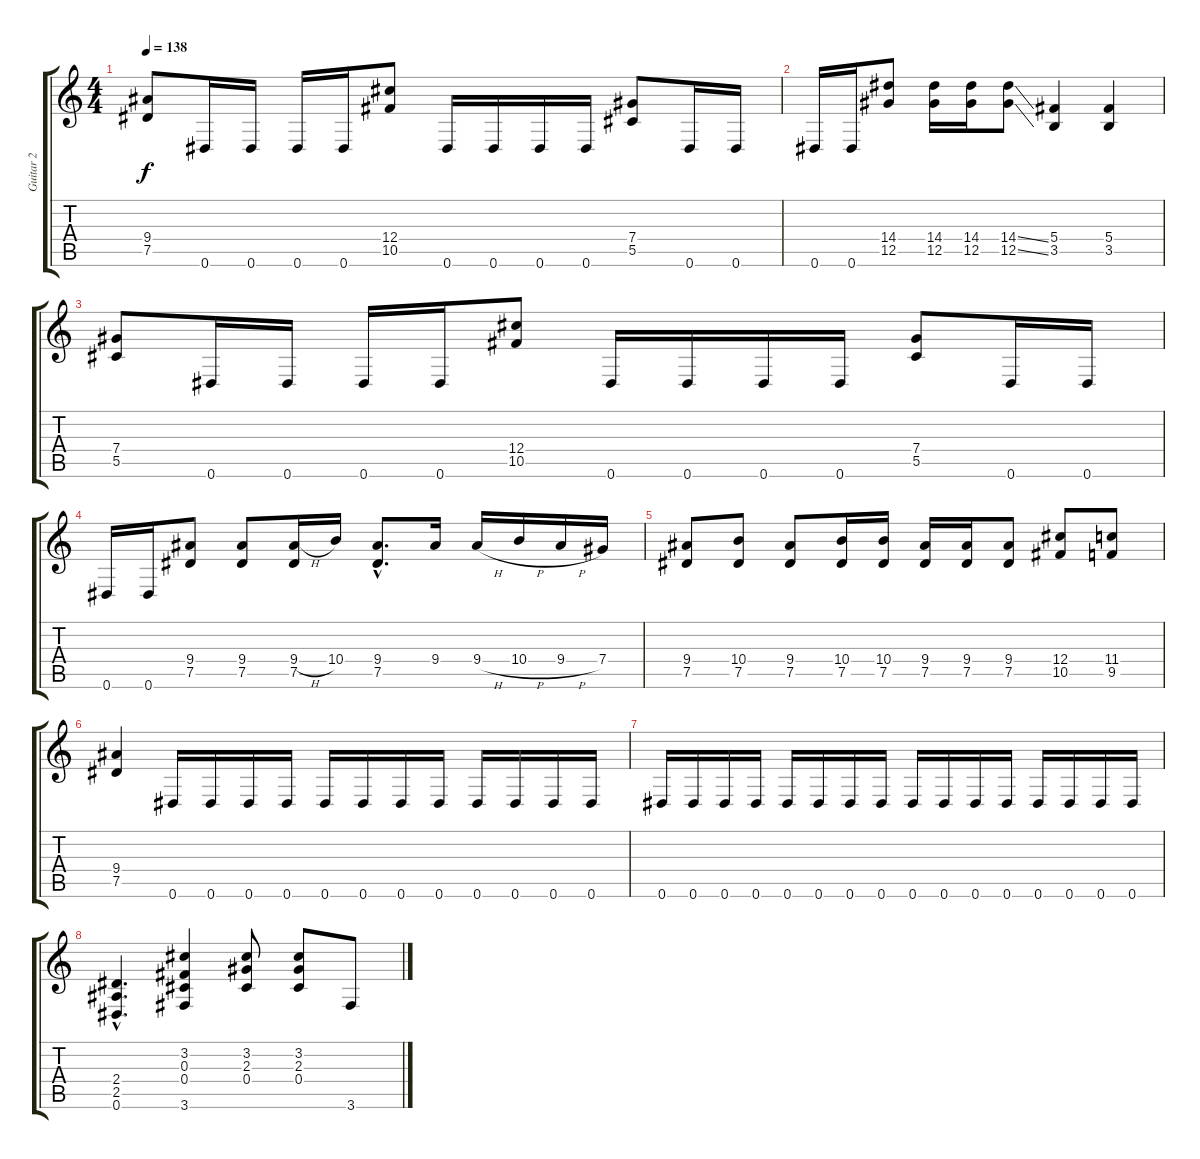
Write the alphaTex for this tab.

\track ("Guitar 2" "Guitar 2") {instrument distortionguitar}
\staff {score tabs}
\tuning (Eb4 Bb3 Gb3 Db3 Ab2 Eb2) {hide}
\ts (4 4)
\tempo 138
\clef g2
\ks c
(9.4 7.5).8{dy f} 0.6.16 0.6.16 0.6.16 0.6.16 (12.4 10.5).8 0.6.16 0.6.16 0.6.16 0.6.16 (7.4 5.5).8 0.6.16 0.6.16 |
0.6.16 0.6.16 (14.4 12.5).8 (14.4 12.5).16 (14.4 12.5).16 (14.4{ss} 12.5{ss}).8 (5.4 3.5).4 (5.4 3.5).4 |
(7.4 5.5).8 0.6.16 0.6.16 0.6.16 0.6.16 (12.4 10.5).8 0.6.16 0.6.16 0.6.16 0.6.16 (7.4 5.5).8 0.6.16 0.6.16 |
0.6.16 0.6.16 (9.4 7.5).8 (9.4 7.5).8 (9.4{h} 7.5).16 10.4.16 (9.4{hac} 7.5{hac}).8{d} 9.4.16 9.4{h}.16 10.4{h}.16 9.4{h}.16 7.4.16 |
(9.4 7.5).8 (10.4 7.5).8 (9.4 7.5).8 (10.4 7.5).16 (10.4 7.5).16 (9.4 7.5).16 (9.4 7.5).16 (9.4 7.5).8 (12.4 10.5).8 (11.4 9.5).8 |
(9.4 7.5).4 0.6.16 0.6.16 0.6.16 0.6.16 0.6.16 0.6.16 0.6.16 0.6.16 0.6.16 0.6.16 0.6.16 0.6.16 |
0.6.16 0.6.16 0.6.16 0.6.16 0.6.16 0.6.16 0.6.16 0.6.16 0.6.16 0.6.16 0.6.16 0.6.16 0.6.16 0.6.16 0.6.16 0.6.16 |
(2.4{hac} 2.5{hac} 0.6{hac}).4{d} (3.2 0.3 0.4 3.6).4 (3.2 2.3 0.4).8 (3.2 2.3 0.4).8 3.6.8
